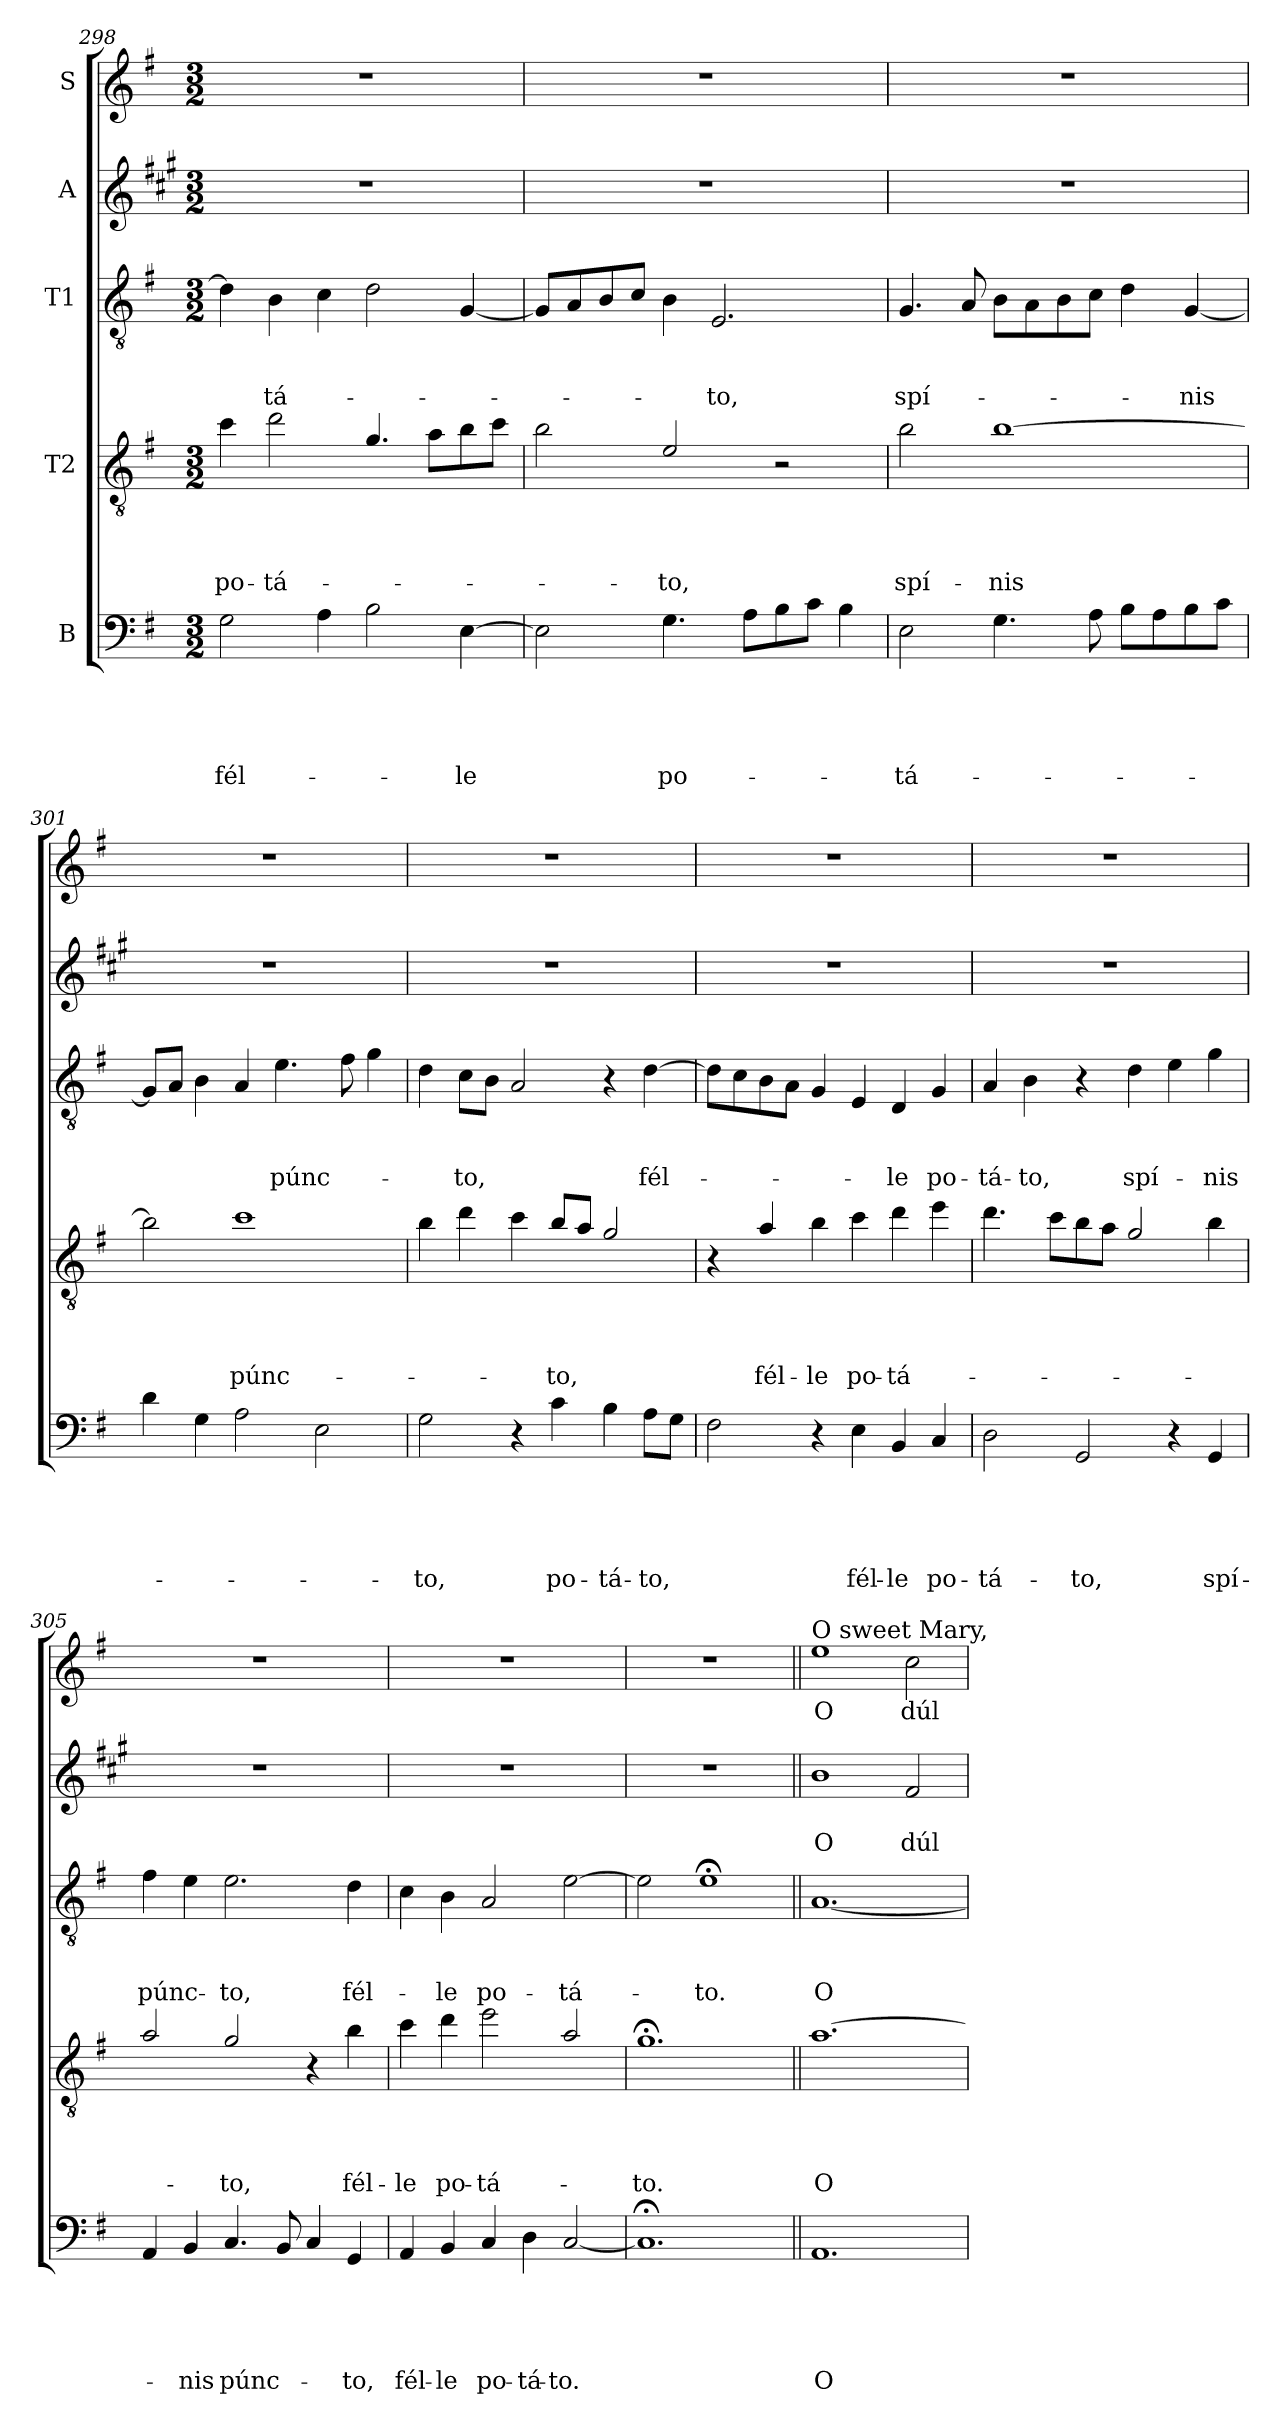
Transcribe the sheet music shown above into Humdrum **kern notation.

**kern	**text	**text	**text	**text	**text	**kern	**text	**text	**text	**text	**kern	**text	**text	**text	**kern	**text	**text	**kern	**text
*part5	*part5	*part5	*part5	*part5	*part5	*part4	*part4	*part4	*part4	*part4	*part3	*part3	*part3	*part3	*part2	*part2	*part2	*part1	*part1
*staff5	*staff5	*staff5	*staff5	*staff5	*staff5	*staff4	*staff4	*staff4	*staff4	*staff4	*staff3	*staff3	*staff3	*staff3	*staff2	*staff2	*staff2	*staff1	*staff1
*I"B	*	*	*	*	*	*I"T2	*	*	*	*	*I"T1	*	*	*	*I"A	*	*	*I"S	*
*clefF4	*	*	*	*	*	*clefGv2	*	*	*	*	*clefGv2	*	*	*	*clefG2	*	*	*clefG2	*
*	*	*	*	*	*	*ITrd8c14	*	*	*	*	*	*	*	*	*ITrd1c2	*	*	*	*
*k[f#]	*	*	*	*	*	*k[f#]	*	*	*	*	*k[f#]	*	*	*	*k[f#]	*	*	*k[f#]	*
*G:	*	*	*	*	*	*G:	*	*	*	*	*G:	*	*	*	*G:	*	*	*G:	*
*M3/2	*	*	*	*	*	*M3/2	*	*	*	*	*M3/2	*	*	*	*M3/2	*	*	*M3/2	*
=298	=298	=298	=298	=298	=298	=298	=298	=298	=298	=298	=298	=298	=298	=298	=298	=298	=298	=298	=298
!	!	!	!	!	!LO:LY:b	!	!	!	!	!LO:LY:b	!	!	!	!	!	!	!	!	!
2G\	.	.	.	.	fél-	4c\	.	.	.	po-	4d\]	.	.	.	1.r	.	.	1.r	.
!	!	!	!	!	!	!	!	!	!	!LO:LY:b	!	!	!	!LO:LY:b	!	!	!	!	!
.	.	.	.	.	.	2d\	.	.	.	-tá-	4B\	.	.	-tá-	.	.	.	.	.
4A\	.	.	.	.	.	.	.	.	.	.	4c\	.	.	.	.	.	.	.	.
2B\	.	.	.	.	.	4.G/	.	.	.	.	2d\	.	.	.	.	.	.	.	.
.	.	.	.	.	.	8A\L	.	.	.	.	.	.	.	.	.	.	.	.	.
!	!	!	!	!	!LO:LY:b	!	!	!	!	!	!	!	!	!	!	!	!	!	!
[4E\	.	.	.	.	-le	8B\	.	.	.	.	[4G/	.	.	.	.	.	.	.	.
.	.	.	.	.	.	8c\J	.	.	.	.	.	.	.	.	.	.	.	.	.
!!LO:PB:g=z
=299	=299	=299	=299	=299	=299	=299	=299	=299	=299	=299	=299	=299	=299	=299	=299	=299	=299	=299	=299
2E\]	.	.	.	.	.	2B\	.	.	.	.	8G/L]	.	.	.	1.r	.	.	1.r	.
.	.	.	.	.	.	.	.	.	.	.	8A/	.	.	.	.	.	.	.	.
.	.	.	.	.	.	.	.	.	.	.	8B/	.	.	.	.	.	.	.	.
.	.	.	.	.	.	.	.	.	.	.	8c/J	.	.	.	.	.	.	.	.
!	!	!	!	!	!LO:LY:b	!	!	!	!	!LO:LY:b	!	!	!	!	!	!	!	!	!
4.G\	.	.	.	.	po-	2E/	.	.	.	-to,	4B\	.	.	.	.	.	.	.	.
!	!	!	!	!	!	!	!	!	!	!	!	!	!	!LO:LY:b	!	!	!	!	!
.	.	.	.	.	.	.	.	.	.	.	2.E/	.	.	-to,	.	.	.	.	.
8A\L	.	.	.	.	.	.	.	.	.	.	.	.	.	.	.	.	.	.	.
8B\	.	.	.	.	.	2r	.	.	.	.	.	.	.	.	.	.	.	.	.
8c\J	.	.	.	.	.	.	.	.	.	.	.	.	.	.	.	.	.	.	.
4B\	.	.	.	.	.	.	.	.	.	.	.	.	.	.	.	.	.	.	.
=300	=300	=300	=300	=300	=300	=300	=300	=300	=300	=300	=300	=300	=300	=300	=300	=300	=300	=300	=300
!	!	!	!	!	!LO:LY:b	!	!	!	!	!LO:LY:b	!	!	!	!LO:LY:b	!	!	!	!	!
2E\	.	.	.	.	-tá-	2B\	.	.	.	spí-	4.G/	.	.	spí-	1.r	.	.	1.r	.
.	.	.	.	.	.	.	.	.	.	.	8A/	.	.	.	.	.	.	.	.
!	!	!	!	!	!	!	!	!	!	!LO:LY:b	!	!	!	!	!	!	!	!	!
4.G\	.	.	.	.	.	[1B	.	.	.	-nis	8B\L	.	.	.	.	.	.	.	.
.	.	.	.	.	.	.	.	.	.	.	8A\	.	.	.	.	.	.	.	.
.	.	.	.	.	.	.	.	.	.	.	8B\	.	.	.	.	.	.	.	.
8A\	.	.	.	.	.	.	.	.	.	.	8c\J	.	.	.	.	.	.	.	.
8B\L	.	.	.	.	.	.	.	.	.	.	4d\	.	.	.	.	.	.	.	.
8A\	.	.	.	.	.	.	.	.	.	.	.	.	.	.	.	.	.	.	.
!	!	!	!	!	!	!	!	!	!	!	!	!	!	!LO:LY:b	!	!	!	!	!
8B\	.	.	.	.	.	.	.	.	.	.	[4G/	.	.	-nis	.	.	.	.	.
8c\J	.	.	.	.	.	.	.	.	.	.	.	.	.	.	.	.	.	.	.
=301	=301	=301	=301	=301	=301	=301	=301	=301	=301	=301	=301	=301	=301	=301	=301	=301	=301	=301	=301
4d\	.	.	.	.	.	2B\]	.	.	.	.	8G/L]	.	.	.	1.r	.	.	1.r	.
.	.	.	.	.	.	.	.	.	.	.	8A/J	.	.	.	.	.	.	.	.
4G\	.	.	.	.	.	.	.	.	.	.	4B\	.	.	.	.	.	.	.	.
!	!	!	!	!	!	!	!	!	!	!LO:LY:b	!	!	!	!	!	!	!	!	!
2A\	.	.	.	.	.	1c	.	.	.	púnc-	4A/	.	.	.	.	.	.	.	.
!	!	!	!	!	!	!	!	!	!	!	!	!	!	!LO:LY:b	!	!	!	!	!
.	.	.	.	.	.	.	.	.	.	.	4.e\	.	.	púnc-	.	.	.	.	.
2E\	.	.	.	.	.	.	.	.	.	.	.	.	.	.	.	.	.	.	.
.	.	.	.	.	.	.	.	.	.	.	8f#\	.	.	.	.	.	.	.	.
.	.	.	.	.	.	.	.	.	.	.	4g\	.	.	.	.	.	.	.	.
!!LO:LB:g=z
=302	=302	=302	=302	=302	=302	=302	=302	=302	=302	=302	=302	=302	=302	=302	=302	=302	=302	=302	=302
!	!	!	!	!	!LO:LY:b	!	!	!	!	!	!	!	!	!	!	!	!	!	!
2G\	.	.	.	.	-to,	4B\	.	.	.	.	4d\	.	.	.	1.r	.	.	1.r	.
!	!	!	!	!	!	!	!	!	!	!	!	!	!	!LO:LY:b	!	!	!	!	!
.	.	.	.	.	.	4d\	.	.	.	.	8c\L	.	.	-to,	.	.	.	.	.
.	.	.	.	.	.	.	.	.	.	.	8B\J	.	.	.	.	.	.	.	.
4r	.	.	.	.	.	4c\	.	.	.	.	2A/	.	.	.	.	.	.	.	.
!	!	!	!	!	!LO:LY:b	!	!	!	!	!LO:LY:b	!	!	!	!	!	!	!	!	!
4c\	.	.	.	.	po-	8B/L	.	.	.	-to,	.	.	.	.	.	.	.	.	.
.	.	.	.	.	.	8A/J	.	.	.	.	.	.	.	.	.	.	.	.	.
!	!	!	!	!	!LO:LY:b	!	!	!	!	!	!	!	!	!	!	!	!	!	!
4B\	.	.	.	.	-tá-	2G/	.	.	.	.	4r	.	.	.	.	.	.	.	.
!	!	!	!	!	!LO:LY:b	!	!	!	!	!	!	!	!	!LO:LY:b	!	!	!	!	!
8A\L	.	.	.	.	-to,	.	.	.	.	.	[4d\	.	.	fél-	.	.	.	.	.
8G\J	.	.	.	.	.	.	.	.	.	.	.	.	.	.	.	.	.	.	.
=303	=303	=303	=303	=303	=303	=303	=303	=303	=303	=303	=303	=303	=303	=303	=303	=303	=303	=303	=303
2F#\	.	.	.	.	.	4r	.	.	.	.	8d\L]	.	.	.	1.r	.	.	1.r	.
.	.	.	.	.	.	.	.	.	.	.	8c\	.	.	.	.	.	.	.	.
!	!	!	!	!	!	!	!	!	!	!LO:LY:b	!	!	!	!	!	!	!	!	!
.	.	.	.	.	.	4A/	.	.	.	fél-	8B\	.	.	.	.	.	.	.	.
.	.	.	.	.	.	.	.	.	.	.	8A\J	.	.	.	.	.	.	.	.
!	!	!	!	!	!	!	!	!	!	!LO:LY:b	!	!	!	!	!	!	!	!	!
4r	.	.	.	.	.	4B\	.	.	.	-le	4G/	.	.	.	.	.	.	.	.
!	!	!	!	!	!LO:LY:b	!	!	!	!	!LO:LY:b	!	!	!	!	!	!	!	!	!
4E\	.	.	.	.	fél-	4c\	.	.	.	po-	4E/	.	.	.	.	.	.	.	.
!	!	!	!	!	!LO:LY:b	!	!	!	!	!LO:LY:b	!	!	!	!LO:LY:b	!	!	!	!	!
4BB/	.	.	.	.	-le	4d\	.	.	.	-tá-	4D/	.	.	-le	.	.	.	.	.
!	!	!	!	!	!LO:LY:b	!	!	!	!	!	!	!	!	!LO:LY:b	!	!	!	!	!
4C/	.	.	.	.	po-	4e\	.	.	.	.	4G/	.	.	po-	.	.	.	.	.
=304	=304	=304	=304	=304	=304	=304	=304	=304	=304	=304	=304	=304	=304	=304	=304	=304	=304	=304	=304
!	!	!	!	!	!LO:LY:b	!	!	!	!	!	!	!	!	!LO:LY:b	!	!	!	!	!
2D\	.	.	.	.	-tá-	4.d\	.	.	.	.	4A/	.	.	-tá-	1.r	.	.	1.r	.
!	!	!	!	!	!	!	!	!	!	!	!	!	!	!LO:LY:b	!	!	!	!	!
.	.	.	.	.	.	.	.	.	.	.	4B\	.	.	-to,	.	.	.	.	.
.	.	.	.	.	.	8c\L	.	.	.	.	.	.	.	.	.	.	.	.	.
!	!	!	!	!	!LO:LY:b	!	!	!	!	!	!	!	!	!	!	!	!	!	!
2GG/	.	.	.	.	-to,	8B\	.	.	.	.	4r	.	.	.	.	.	.	.	.
.	.	.	.	.	.	8A\J	.	.	.	.	.	.	.	.	.	.	.	.	.
!	!	!	!	!	!	!	!	!	!	!	!	!	!	!LO:LY:b	!	!	!	!	!
.	.	.	.	.	.	2G/	.	.	.	.	4d\	.	.	spí-	.	.	.	.	.
4r	.	.	.	.	.	.	.	.	.	.	4e\	.	.	.	.	.	.	.	.
!	!	!	!	!	!LO:LY:b	!	!	!	!	!	!	!	!	!LO:LY:b	!	!	!	!	!
4GG/	.	.	.	.	spí-	4B\	.	.	.	.	4g\	.	.	-nis	.	.	.	.	.
=305	=305	=305	=305	=305	=305	=305	=305	=305	=305	=305	=305	=305	=305	=305	=305	=305	=305	=305	=305
!	!	!	!	!	!	!	!	!	!	!	!	!	!	!LO:LY:b	!	!	!	!	!
4AA/	.	.	.	.	.	2A/	.	.	.	.	4f#\	.	.	púnc-	1.r	.	.	1.r	.
!	!	!	!	!	!LO:LY:b	!	!	!	!	!	!	!	!	!	!	!	!	!	!
4BB/	.	.	.	.	-nis	.	.	.	.	.	4e\	.	.	.	.	.	.	.	.
!	!	!	!	!	!LO:LY:b	!	!	!	!	!LO:LY:b	!	!	!	!LO:LY:b	!	!	!	!	!
4.C/	.	.	.	.	púnc-	2G/	.	.	.	-to,	2.e\	.	.	-to,	.	.	.	.	.
8BB/	.	.	.	.	.	.	.	.	.	.	.	.	.	.	.	.	.	.	.
4C/	.	.	.	.	.	4r	.	.	.	.	.	.	.	.	.	.	.	.	.
!	!	!	!	!	!LO:LY:b	!	!	!	!	!LO:LY:b	!	!	!	!LO:LY:b	!	!	!	!	!
4GG/	.	.	.	.	-to,	4B\	.	.	.	fél-	4d\	.	.	fél-	.	.	.	.	.
!!LO:PB:g=z
=306	=306	=306	=306	=306	=306	=306	=306	=306	=306	=306	=306	=306	=306	=306	=306	=306	=306	=306	=306
!	!	!	!	!	!LO:LY:b	!	!	!	!	!LO:LY:b	!	!	!	!	!	!	!	!	!
4AA/	.	.	.	.	fél-	4c\	.	.	.	-le	4c\	.	.	.	1.r	.	.	1.r	.
!	!	!	!	!	!LO:LY:b	!	!	!	!	!LO:LY:b	!	!	!	!LO:LY:b	!	!	!	!	!
4BB/	.	.	.	.	-le	4d\	.	.	.	po-	4B\	.	.	-le	.	.	.	.	.
!	!	!	!	!	!LO:LY:b	!	!	!	!	!LO:LY:b	!	!	!	!LO:LY:b	!	!	!	!	!
4C/	.	.	.	.	po-	2e\	.	.	.	-tá-	2A/	.	.	po-	.	.	.	.	.
!	!	!	!	!	!LO:LY:b	!	!	!	!	!	!	!	!	!	!	!	!	!	!
4D\	.	.	.	.	-tá-	.	.	.	.	.	.	.	.	.	.	.	.	.	.
!	!	!	!	!	!LO:LY:b	!	!	!	!	!	!	!	!	!LO:LY:b	!	!	!	!	!
[2C/	.	.	.	.	-to.	2A/	.	.	.	.	[2e\	.	.	-tá-	.	.	.	.	.
=307	=307	=307	=307	=307	=307	=307	=307	=307	=307	=307	=307	=307	=307	=307	=307	=307	=307	=307	=307
!	!	!	!	!	!	!	!	!	!	!LO:LY:b	!	!	!	!	!	!	!	!	!
1.C;]	.	.	.	.	.	1.G;	.	.	.	-to.	2e\]	.	.	.	1.r	.	.	1.r	.
!	!	!	!	!	!	!	!	!	!	!	!	!	!	!LO:LY:b	!	!	!	!	!
.	.	.	.	.	.	.	.	.	.	.	1e;<	.	.	-to.	.	.	.	.	.
=308||	=308||	=308||	=308||	=308||	=308||	=308||	=308||	=308||	=308||	=308||	=308||	=308||	=308||	=308||	=308||	=308||	=308||	=308||	=308||
!	!	!	!	!	!	!	!	!	!	!	!	!	!	!	!	!	!	!LO:TX:a:t=O sweet Mary,	!
!	!	!	!	!	!LO:LY:b	!	!	!	!	!LO:LY:b	!	!	!	!LO:LY:b	!	!	!LO:LY:b	!	!LO:LY:b
1.AA	.	.	.	.	O	[1.A	.	.	.	O	[1.A	.	.	O	1a	.	O	1ee	O
!	!	!	!	!	!	!	!	!	!	!	!	!	!	!	!	!	!LO:LY:b	!	!LO:LY:b
.	.	.	.	.	.	.	.	.	.	.	.	.	.	.	2e/	.	dúl-	2cc\	dúl-
=	=	=	=	=	=	=	=	=	=	=	=	=	=	=	=	=	=	=	=
*-	*-	*-	*-	*-	*-	*-	*-	*-	*-	*-	*-	*-	*-	*-	*-	*-	*-	*-	*-
